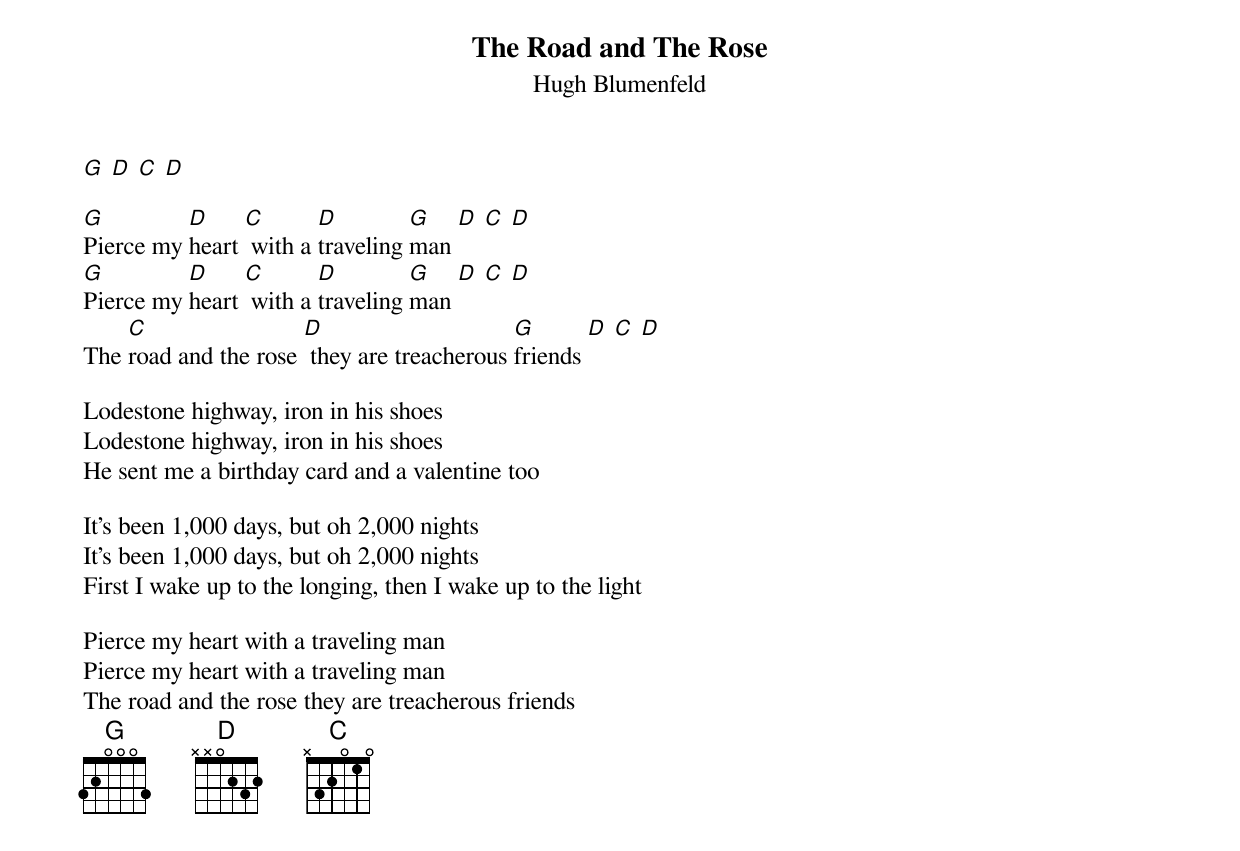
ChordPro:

{t: The Road and The Rose}
{st: Hugh Blumenfeld}

[G] [D] [C] [D]

[G]Pierce my [D]heart [C] with a [D]traveling [G]man [D] [C] [D]
[G]Pierce my [D]heart [C] with a [D]traveling [G]man [D] [C] [D]
The [C]road and the rose [D] they are treacherous [G]friends [D] [C] [D]

Lodestone highway, iron in his shoes
Lodestone highway, iron in his shoes
He sent me a birthday card and a valentine too

It's been 1,000 days, but oh 2,000 nights
It's been 1,000 days, but oh 2,000 nights
First I wake up to the longing, then I wake up to the light

Pierce my heart with a traveling man
Pierce my heart with a traveling man
The road and the rose they are treacherous friends
